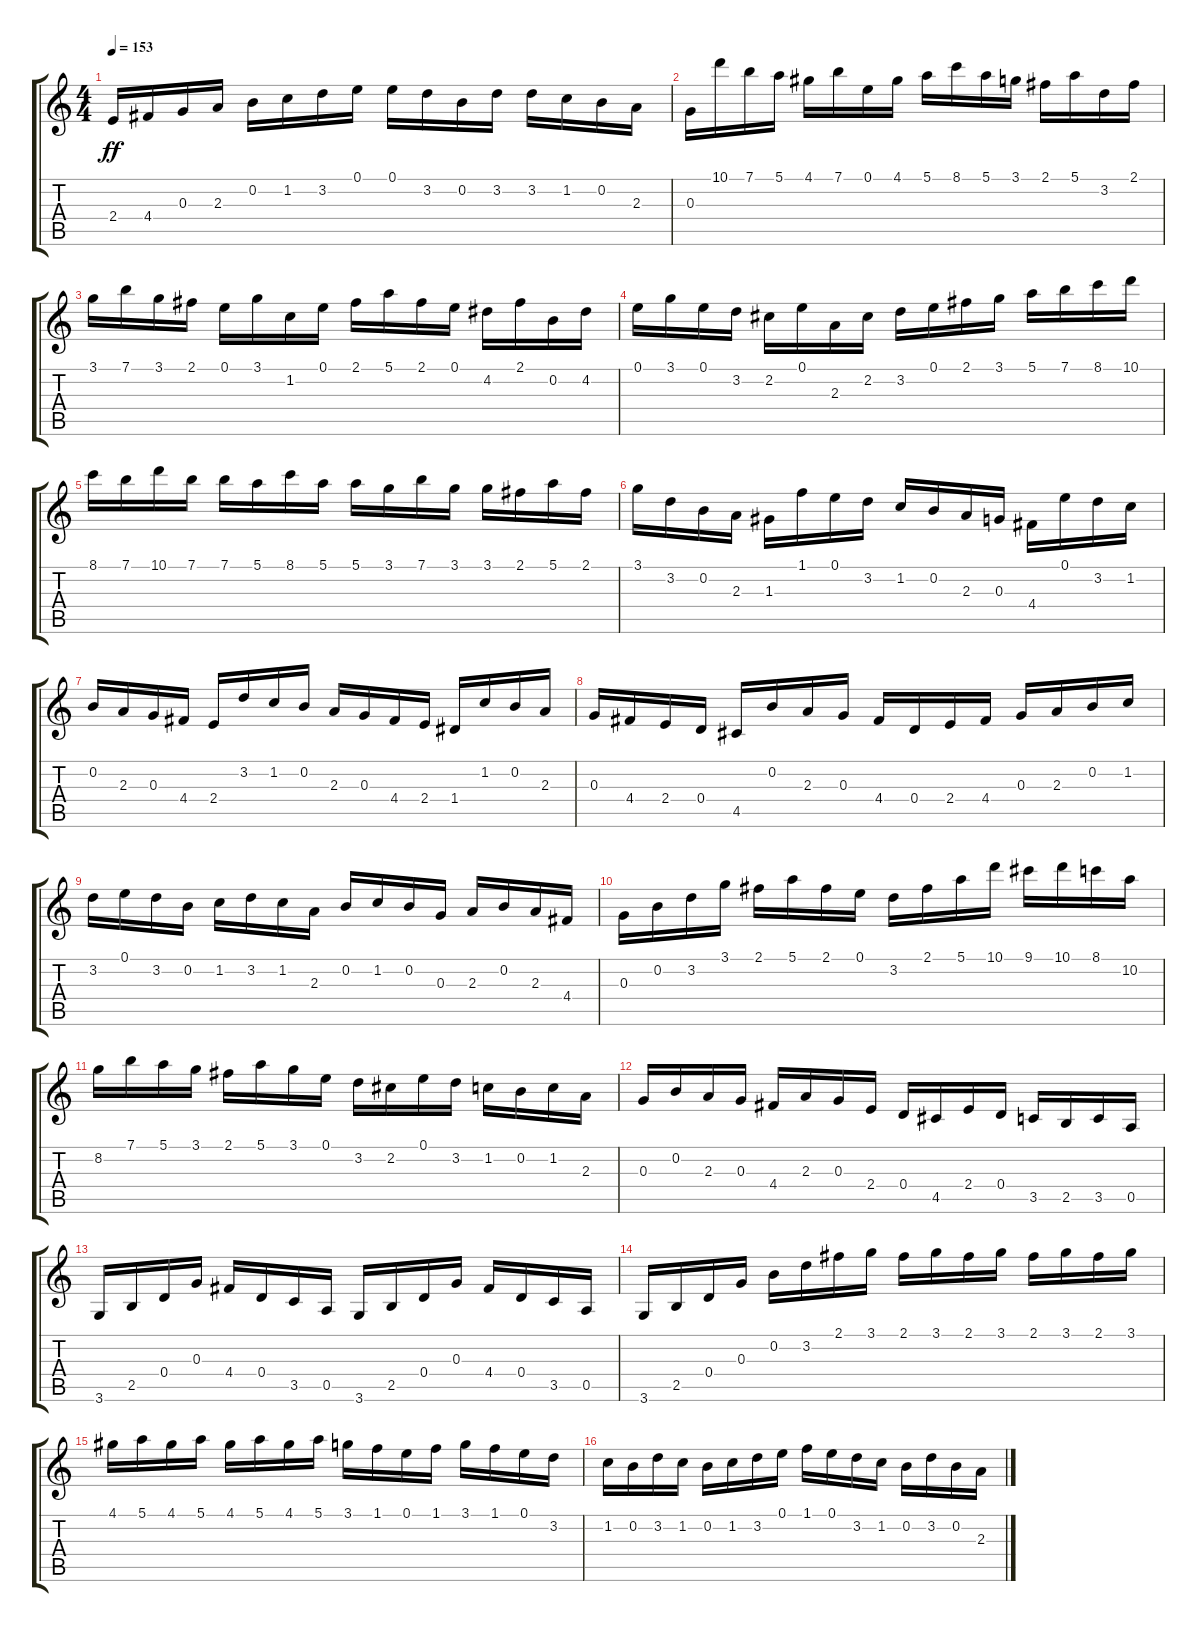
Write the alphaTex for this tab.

\track "" {instrument acousticguitarnylon}
\staff {score tabs}
\tuning (E4 B3 G3 D3 A2 E2) {hide}
\ts (4 4)
\tempo 153
\clef g2
\ks c
2.4.16{dy ff} 4.4.16 0.3.16 2.3.16 0.2.16 1.2.16 3.2.16 0.1.16 0.1.16 3.2.16 0.2.16 3.2.16 3.2.16 1.2.16 0.2.16 2.3.16 |
0.3.16 10.1.16 7.1.16 5.1.16 4.1.16 7.1.16 0.1.16 4.1.16 5.1.16 8.1.16 5.1.16 3.1.16 2.1.16 5.1.16 3.2.16 2.1.16 |
3.1.16 7.1.16 3.1.16 2.1.16 0.1.16 3.1.16 1.2.16 0.1.16 2.1.16 5.1.16 2.1.16 0.1.16 4.2.16 2.1.16 0.2.16 4.2.16 |
0.1.16 3.1.16 0.1.16 3.2.16 2.2.16 0.1.16 2.3.16 2.2.16 3.2.16 0.1.16 2.1.16 3.1.16 5.1.16 7.1.16 8.1.16 10.1.16 |
8.1.16 7.1.16 10.1.16 7.1.16 7.1.16 5.1.16 8.1.16 5.1.16 5.1.16 3.1.16 7.1.16 3.1.16 3.1.16 2.1.16 5.1.16 2.1.16 |
3.1.16 3.2.16 0.2.16 2.3.16 1.3.16 1.1.16 0.1.16 3.2.16 1.2.16 0.2.16 2.3.16 0.3.16 4.4.16 0.1.16 3.2.16 1.2.16 |
0.2.16 2.3.16 0.3.16 4.4.16 2.4.16 3.2.16 1.2.16 0.2.16 2.3.16 0.3.16 4.4.16 2.4.16 1.4.16 1.2.16 0.2.16 2.3.16 |
0.3.16 4.4.16 2.4.16 0.4.16 4.5.16 0.2.16 2.3.16 0.3.16 4.4.16 0.4.16 2.4.16 4.4.16 0.3.16 2.3.16 0.2.16 1.2.16 |
3.2.16 0.1.16 3.2.16 0.2.16 1.2.16 3.2.16 1.2.16 2.3.16 0.2.16 1.2.16 0.2.16 0.3.16 2.3.16 0.2.16 2.3.16 4.4.16 |
0.3.16 0.2.16 3.2.16 3.1.16 2.1.16 5.1.16 2.1.16 0.1.16 3.2.16 2.1.16 5.1.16 10.1.16 9.1.16 10.1.16 8.1.16 10.2.16 |
8.2.16 7.1.16 5.1.16 3.1.16 2.1.16 5.1.16 3.1.16 0.1.16 3.2.16 2.2.16 0.1.16 3.2.16 1.2.16 0.2.16 1.2.16 2.3.16 |
0.3.16 0.2.16 2.3.16 0.3.16 4.4.16 2.3.16 0.3.16 2.4.16 0.4.16 4.5.16 2.4.16 0.4.16 3.5.16 2.5.16 3.5.16 0.5.16 |
3.6.16 2.5.16 0.4.16 0.3.16 4.4.16 0.4.16 3.5.16 0.5.16 3.6.16 2.5.16 0.4.16 0.3.16 4.4.16 0.4.16 3.5.16 0.5.16 |
3.6.16 2.5.16 0.4.16 0.3.16 0.2.16 3.2.16 2.1.16 3.1.16 2.1.16 3.1.16 2.1.16 3.1.16 2.1.16 3.1.16 2.1.16 3.1.16 |
4.1.16 5.1.16 4.1.16 5.1.16 4.1.16 5.1.16 4.1.16 5.1.16 3.1.16 1.1.16 0.1.16 1.1.16 3.1.16 1.1.16 0.1.16 3.2.16 |
1.2.16 0.2.16 3.2.16 1.2.16 0.2.16 1.2.16 3.2.16 0.1.16 1.1.16 0.1.16 3.2.16 1.2.16 0.2.16 3.2.16 0.2.16 2.3.16
